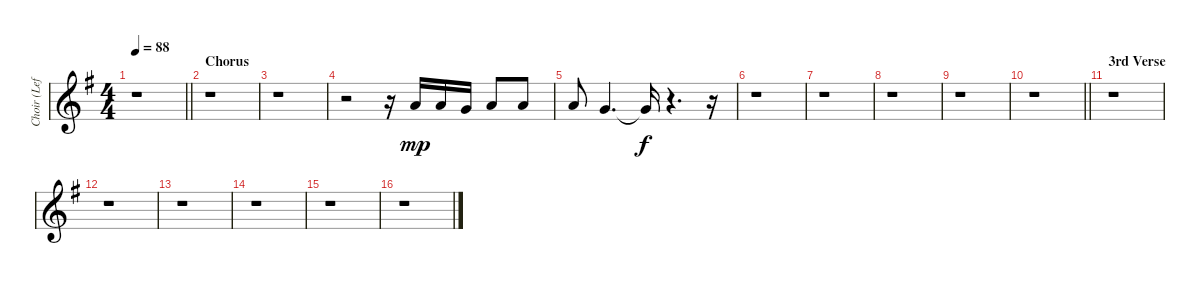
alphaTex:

\track ("Choir (Left)" "Choir (Lef") {instrument oboe}
\staff {score}
\tuning (E4 B3 G3 D3 A2 E2) {hide}
\ts (4 4)
\tempo 88
\clef g2
\barLineRight lightlight
\ks eminor
r.1{dy mp} |
\section ("" "Chorus")
r.1 |
r.1 |
r.2 r.16 5.1.16 5.1.16 3.1.16 5.1.8 5.1.8 |
5.1.8 3.1.4{d} 3.1{t}.16{dy f} r.4{d} r.16 |
r.1 |
r.1 |
r.1 |
r.1 |
\barLineRight lightlight
r.1 |
\section ("" "3rd Verse")
r.1 |
r.1 |
r.1 |
r.1 |
r.1 |
r.1
